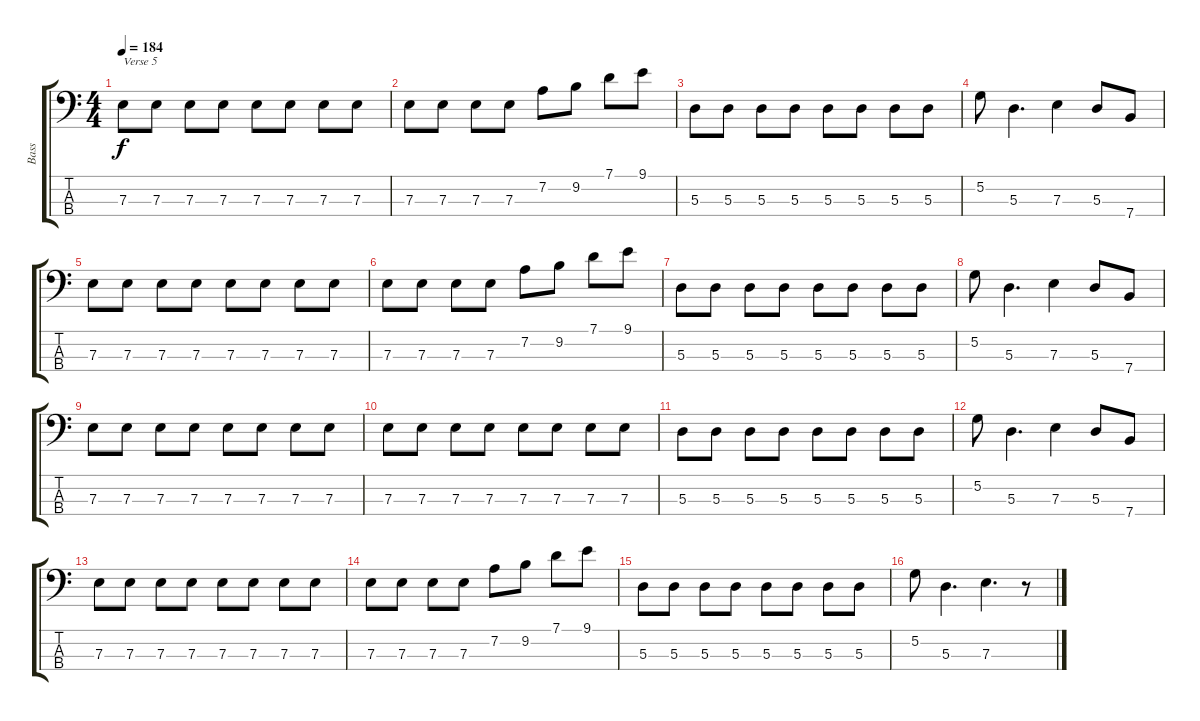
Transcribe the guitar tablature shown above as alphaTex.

\track ("Bass" "Bass") {instrument electricbassfinger}
\staff {score tabs}
\tuning (G2 D2 A1 E1) {hide}
\ts (4 4)
\tempo 184
\clef f4
\ks c
7.3.8{txt "Verse 5" dy f} 7.3.8 7.3.8 7.3.8 7.3.8 7.3.8 7.3.8 7.3.8 |
7.3.8 7.3.8 7.3.8 7.3.8 7.2.8 9.2.8 7.1.8 9.1.8 |
5.3.8 5.3.8 5.3.8 5.3.8 5.3.8 5.3.8 5.3.8 5.3.8 |
5.2.8 5.3.4{d} 7.3.4 5.3.8 7.4.8 |
7.3.8 7.3.8 7.3.8 7.3.8 7.3.8 7.3.8 7.3.8 7.3.8 |
7.3.8 7.3.8 7.3.8 7.3.8 7.2.8 9.2.8 7.1.8 9.1.8 |
5.3.8 5.3.8 5.3.8 5.3.8 5.3.8 5.3.8 5.3.8 5.3.8 |
5.2.8 5.3.4{d} 7.3.4 5.3.8 7.4.8 |
7.3.8 7.3.8 7.3.8 7.3.8 7.3.8 7.3.8 7.3.8 7.3.8 |
7.3.8 7.3.8 7.3.8 7.3.8 7.3.8 7.3.8 7.3.8 7.3.8 |
5.3.8 5.3.8 5.3.8 5.3.8 5.3.8 5.3.8 5.3.8 5.3.8 |
5.2.8 5.3.4{d} 7.3.4 5.3.8 7.4.8 |
7.3.8 7.3.8 7.3.8 7.3.8 7.3.8 7.3.8 7.3.8 7.3.8 |
7.3.8 7.3.8 7.3.8 7.3.8 7.2.8 9.2.8 7.1.8 9.1.8 |
5.3.8 5.3.8 5.3.8 5.3.8 5.3.8 5.3.8 5.3.8 5.3.8 |
5.2.8 5.3.4{d} 7.3.4{d} r.8
